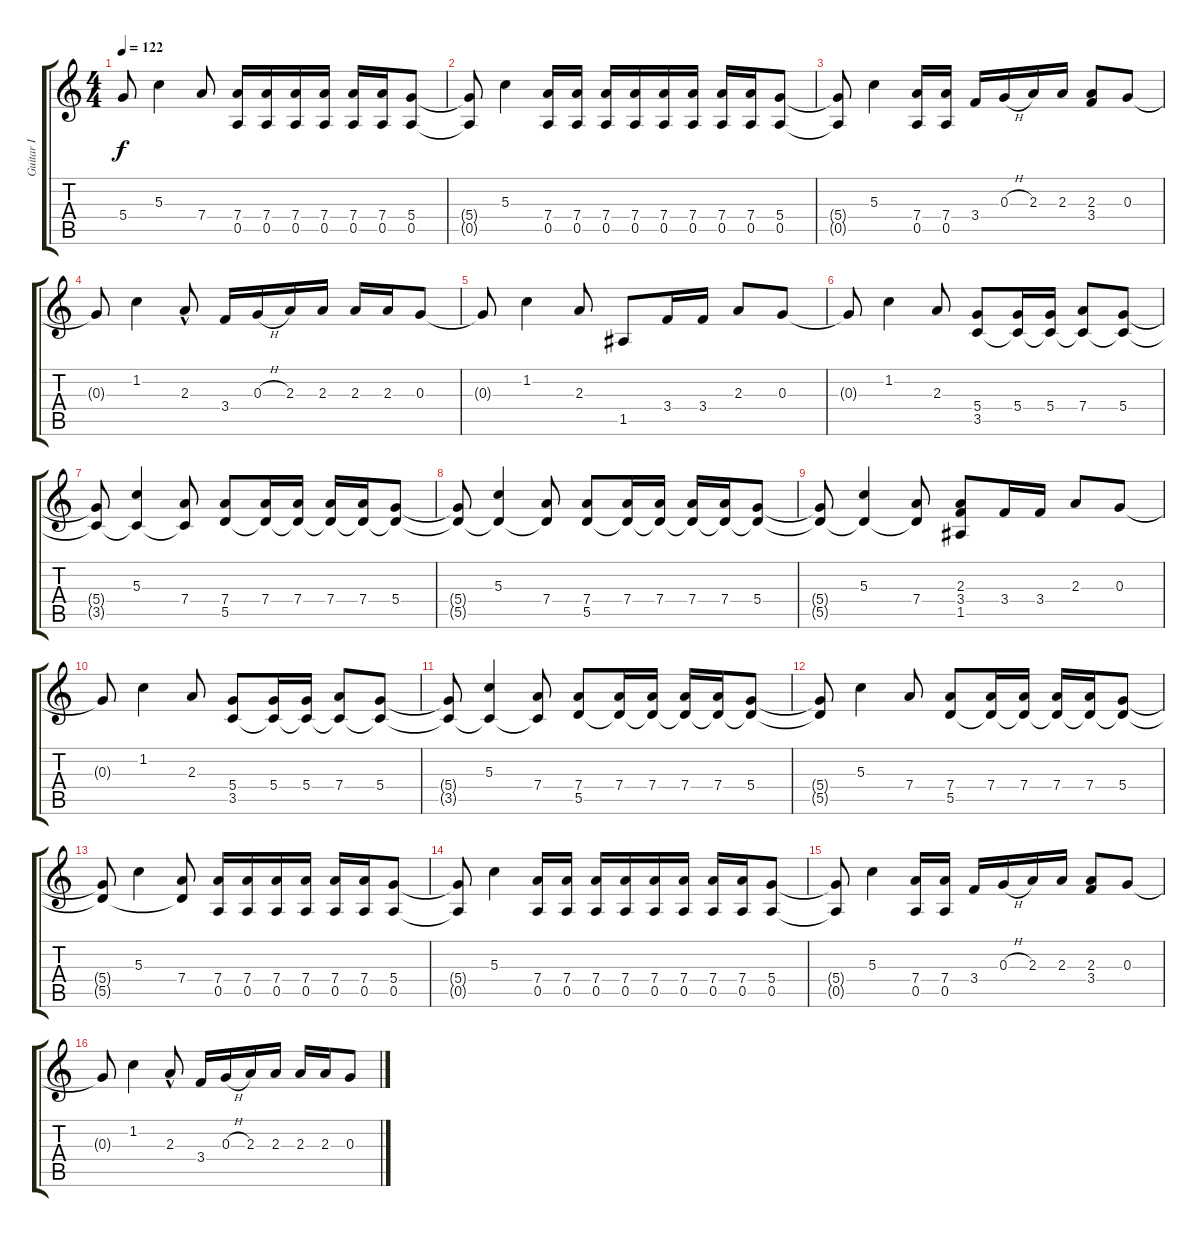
\track ("Guitar I" "Guitar I") {instrument overdrivenguitar}
\staff {score tabs}
\tuning (E4 B3 G3 D3 A2 E2) {hide}
\ts (4 4)
\tempo 122
\clef g2
\ks c
5.4{t}.8{dy f} 5.3.4 7.4.8 (7.4 0.5).16 (7.4 0.5).16 (7.4 0.5).16 (7.4 0.5).16 (7.4 0.5).16 (7.4 0.5).16 (5.4 0.5).8 |
(5.4{t} 0.5{t}).8 5.3.4 (7.4 0.5).16 (7.4 0.5).16 (7.4 0.5).16 (7.4 0.5).16 (7.4 0.5).16 (7.4 0.5).16 (7.4 0.5).16 (7.4 0.5).16 (5.4 0.5).8 |
(5.4{t} 0.5{t}).8 5.3.4 (7.4 0.5).16 (7.4 0.5).16 3.4.16 0.3{h}.16 2.3.16 2.3.16 (2.3 3.4).8 0.3.8 |
0.3{t}.8 1.2.4 2.3{hac}.8 3.4.16 0.3{h}.16 2.3.16 2.3.16 2.3.16 2.3.16 0.3.8 |
0.3{t}.8 1.2.4 2.3.8 1.5.8 3.4.16 3.4.16 2.3.8 0.3.8 |
0.3{t}.8 1.2.4 2.3.8 (5.4 3.5).8 (5.4 3.5{t}).16 (5.4 3.5{t}).16 (7.4 3.5{t}).8 (5.4 3.5{t}).8 |
(5.4{t} 3.5{t}).8 (5.3 3.5{t}).4 (7.4 3.5{t}).8 (7.4 5.5).8 (7.4 5.5{t}).16 (7.4 5.5{t}).16 (7.4 5.5{t}).16 (7.4 5.5{t}).16 (5.4 5.5{t}).8 |
(5.4{t} 5.5{t}).8 (5.3 5.5{t}).4 (7.4 5.5{t}).8 (7.4 5.5).8 (7.4 5.5{t}).16 (7.4 5.5{t}).16 (7.4 5.5{t}).16 (7.4 5.5{t}).16 (5.4 5.5{t}).8 |
(5.4{t} 5.5{t}).8 (5.3 5.5{t}).4 (7.4 5.5{t}).8 (2.3 3.4 1.5).8 3.4.16 3.4.16 2.3.8 0.3.8 |
0.3{t}.8 1.2.4 2.3.8 (5.4 3.5).8 (5.4 3.5{t}).16 (5.4 3.5{t}).16 (7.4 3.5{t}).8 (5.4 3.5{t}).8 |
(5.4{t} 3.5{t}).8 (5.3 3.5{t}).4 (7.4 3.5{t}).8 (7.4 5.5).8 (7.4 5.5{t}).16 (7.4 5.5{t}).16 (7.4 5.5{t}).16 (7.4 5.5{t}).16 (5.4 5.5{t}).8 |
(5.4{t} 5.5{t}).8 5.3.4 7.4.8 (7.4 5.5).8 (7.4 5.5{t}).16 (7.4 5.5{t}).16 (7.4 5.5{t}).16 (7.4 5.5{t}).16 (5.4 5.5{t}).8 |
(5.4{t} 5.5{t}).8 5.3.4 (7.4 5.5{t}).8 (7.4 0.5).16 (7.4 0.5).16 (7.4 0.5).16 (7.4 0.5).16 (7.4 0.5).16 (7.4 0.5).16 (5.4 0.5).8 |
(5.4{t} 0.5{t}).8 5.3.4 (7.4 0.5).16 (7.4 0.5).16 (7.4 0.5).16 (7.4 0.5).16 (7.4 0.5).16 (7.4 0.5).16 (7.4 0.5).16 (7.4 0.5).16 (5.4 0.5).8 |
(5.4{t} 0.5{t}).8 5.3.4 (7.4 0.5).16 (7.4 0.5).16 3.4.16 0.3{h}.16 2.3.16 2.3.16 (2.3 3.4).8 0.3.8 |
0.3{t}.8 1.2.4 2.3{hac}.8 3.4.16 0.3{h}.16 2.3.16 2.3.16 2.3.16 2.3.16 0.3.8
